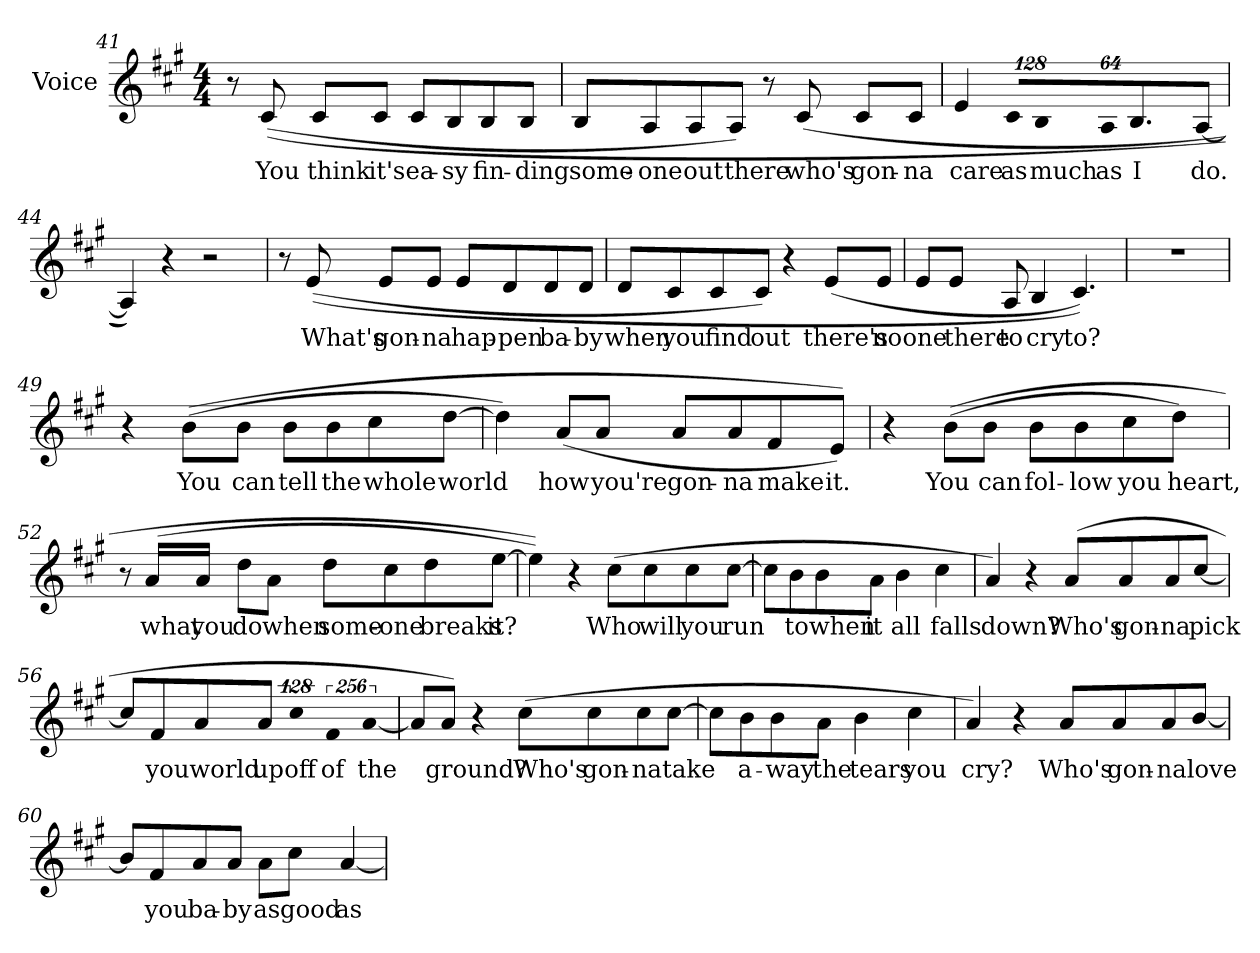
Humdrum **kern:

**kern	**text
*part1	*part1
*staff1	*staff1
*I"Voice	*
*I'Voice	*
*clefG2	*
*k[f#c#g#]	*
*A:	*
*M4/4	*
=41	=41
8r	.
!	!LO:LY:b:color=#000000
((8c#i/	You
!	!LO:LY:b:color=#000000
8c#i/L	think
!	!LO:LY:b:color=#000000
8c#i/J	it's
!	!LO:LY:b:color=#000000
8c#i/L	ea-
!	!LO:LY:b:color=#000000
8Bi/	-sy
!	!LO:LY:b:color=#000000
8Bi/	fin-
!	!LO:LY:b:color=#000000
8Bi/J	-ding
!!LO:LB:g=z
=42	=42
!	!LO:LY:b:color=#000000
8Bi/L	some-
!	!LO:LY:b:color=#000000
8Ai/	-one
!	!LO:LY:b:color=#000000
8Ai/	out
!	!LO:LY:b:color=#000000
8Ai/J)	there
8r	.
!	!LO:LY:b:color=#000000
(8c#i/	who's
!	!LO:LY:b:color=#000000
8c#i/L	gon-
!	!LO:LY:b:color=#000000
8c#i/J	-na
=43	=43
!	!LO:LY:b:color=#000000
4ei/	care
*Xbrackettup	*
!LO:N:vis=8	!
!	!LO:LY:b:color=#000000
1024%85c#i/L	as
!LO:N:vis=8	!
!	!LO:LY:b:color=#000000
1024%85Bi/	much
!LO:N:vis=8	!
!	!LO:LY:b:color=#000000
512%43Ai/J	as
!	!LO:LY:b:color=#000000
4.Bi/	I
!	!LO:LY:b:color=#000000
[8Ai/	do.
=44	=44
4Ai/]))	.
4r	.
2r	.
!!LO:LB:g=z
=45	=45
8r	.
!	!LO:LY:b:color=#000000
((8ei/	What's
!	!LO:LY:b:color=#000000
8ei/L	gon-
!	!LO:LY:b:color=#000000
8ei/J	-na
!	!LO:LY:b:color=#000000
8ei/L	hap-
!	!LO:LY:b:color=#000000
8di/	-pen
!	!LO:LY:b:color=#000000
8di/	ba-
!	!LO:LY:b:color=#000000
8di/J	-by
=46	=46
!	!LO:LY:b:color=#000000
8di/L	when
!	!LO:LY:b:color=#000000
8c#i/	you
!	!LO:LY:b:color=#000000
8c#i/	find
!	!LO:LY:b:color=#000000
8c#i/J)	out
4r	.
!	!LO:LY:b:color=#000000
(8ei/L	there's
!	!LO:LY:b:color=#000000
8ei/J	no
=47	=47
!	!LO:LY:b:color=#000000
8ei/L	one
!	!LO:LY:b:color=#000000
8ei/J	there
!	!LO:LY:b:color=#000000
8Ai/	to
!	!LO:LY:b:color=#000000
4Bi/	cry
!	!LO:LY:b:color=#000000
4.c#i/))	to?
=48	=48
1r	.
!!LO:LB:g=z
=49	=49
4r	.
!	!LO:LY:b:color=#000000
((8bi\L	You
!	!LO:LY:b:color=#000000
8bi\J	can
!	!LO:LY:b:color=#000000
8bi\L	tell
!	!LO:LY:b:color=#000000
8bi\	the
!	!LO:LY:b:color=#000000
8cc#i\	whole
!	!LO:LY:b:color=#000000
[8ddi\J	world
=50	=50
4ddi\])	.
!	!LO:LY:b:color=#000000
(8ai/L	how
!	!LO:LY:b:color=#000000
8ai/J	you're
!	!LO:LY:b:color=#000000
8ai/L	gon-
!	!LO:LY:b:color=#000000
8ai/	-na
!	!LO:LY:b:color=#000000
8f#i/	make
!	!LO:LY:b:color=#000000
8ei/J))	it.
=51	=51
4r	.
!	!LO:LY:b:color=#000000
((8bi\L	You
!	!LO:LY:b:color=#000000
8bi\J	can
!	!LO:LY:b:color=#000000
8bi\L	fol-
!	!LO:LY:b:color=#000000
8bi\	-low
!	!LO:LY:b:color=#000000
8cc#i\	you
!	!LO:LY:b:color=#000000
8ddi\J)	heart,
!!LO:LB:g=z
=52	=52
8r	.
!	!LO:LY:b:color=#000000
(16ai/LL	what
!	!LO:LY:b:color=#000000
16ai/JJ	you
!	!LO:LY:b:color=#000000
8ddi\L	do
!	!LO:LY:b:color=#000000
8ai\J	when
!	!LO:LY:b:color=#000000
8ddi\L	some-
!	!LO:LY:b:color=#000000
8cc#i\	-one
!	!LO:LY:b:color=#000000
8ddi\	breaks
!	!LO:LY:b:color=#000000
[8eei\J	it?
=53	=53
4eei\]))	.
4r	.
!	!LO:LY:b:color=#000000
(8cc#i\L	Who
!	!LO:LY:b:color=#000000
8cc#i\	will
!	!LO:LY:b:color=#000000
8cc#i\	you
!	!LO:LY:b:color=#000000
[8cc#i\J	run
=54	=54
8cc#i\L]	.
!	!LO:LY:b:color=#000000
8bi\	to
!	!LO:LY:b:color=#000000
8bi\	when
!	!LO:LY:b:color=#000000
8ai\J	it
!	!LO:LY:b:color=#000000
4bi\	all
!	!LO:LY:b:color=#000000
4cc#i\	falls
!!LO:LB:g=z
=55	=55
!	!LO:LY:b:color=#000000
4ai/)	down?
4r	.
!	!LO:LY:b:color=#000000
(8ai/L	Who's
!	!LO:LY:b:color=#000000
8ai/	gon-
!	!LO:LY:b:color=#000000
8ai/	-na
!	!LO:LY:b:color=#000000
[8cc#i/J	pick
=56	=56
8cc#i/L]	.
!	!LO:LY:b:color=#000000
8f#i/	you
!	!LO:LY:b:color=#000000
8ai/	world
!	!LO:LY:b:color=#000000
8ai/J	up
*brackettup	*
!LO:N:vis=4	!
!	!LO:LY:b:color=#000000
512%85cc#i\	off
!LO:N:vis=4	!
!	!LO:LY:b:color=#000000
1024%171f#i/	of
!LO:N:vis=4	!
!	!LO:LY:b:color=#000000
[1024%171ai/	the
=57	=57
8ai/L]	.
!	!LO:LY:b:color=#000000
8ai/J)	ground?
4r	.
!	!LO:LY:b:color=#000000
(8cc#i\L	Who's
!	!LO:LY:b:color=#000000
8cc#i\	gon-
!	!LO:LY:b:color=#000000
8cc#i\	-na
!	!LO:LY:b:color=#000000
[8cc#i\J	take
!!LO:LB:g=z
=58	=58
8cc#i\L]	.
!	!LO:LY:b:color=#000000
8bi\	a-
!	!LO:LY:b:color=#000000
8bi\	-way
!	!LO:LY:b:color=#000000
8ai\J	the
!	!LO:LY:b:color=#000000
4bi\	tears
!	!LO:LY:b:color=#000000
4cc#i\	you
=59	=59
!	!LO:LY:b:color=#000000
4ai/)	cry?
4r	.
!	!LO:LY:b:color=#000000
8ai/L	Who's
!	!LO:LY:b:color=#000000
8ai/	gon-
!	!LO:LY:b:color=#000000
8ai/	-na
!	!LO:LY:b:color=#000000
[8bi/J	love
=60	=60
8bi/L]	.
!	!LO:LY:b:color=#000000
8f#i/	you
!	!LO:LY:b:color=#000000
8ai/	ba-
!	!LO:LY:b:color=#000000
8ai/J	-by
!	!LO:LY:b:color=#000000
8ai\L	as
!	!LO:LY:b:color=#000000
8cc#i\J	good
!	!LO:LY:b:color=#000000
[4ai/	as
=	=
*-	*-
